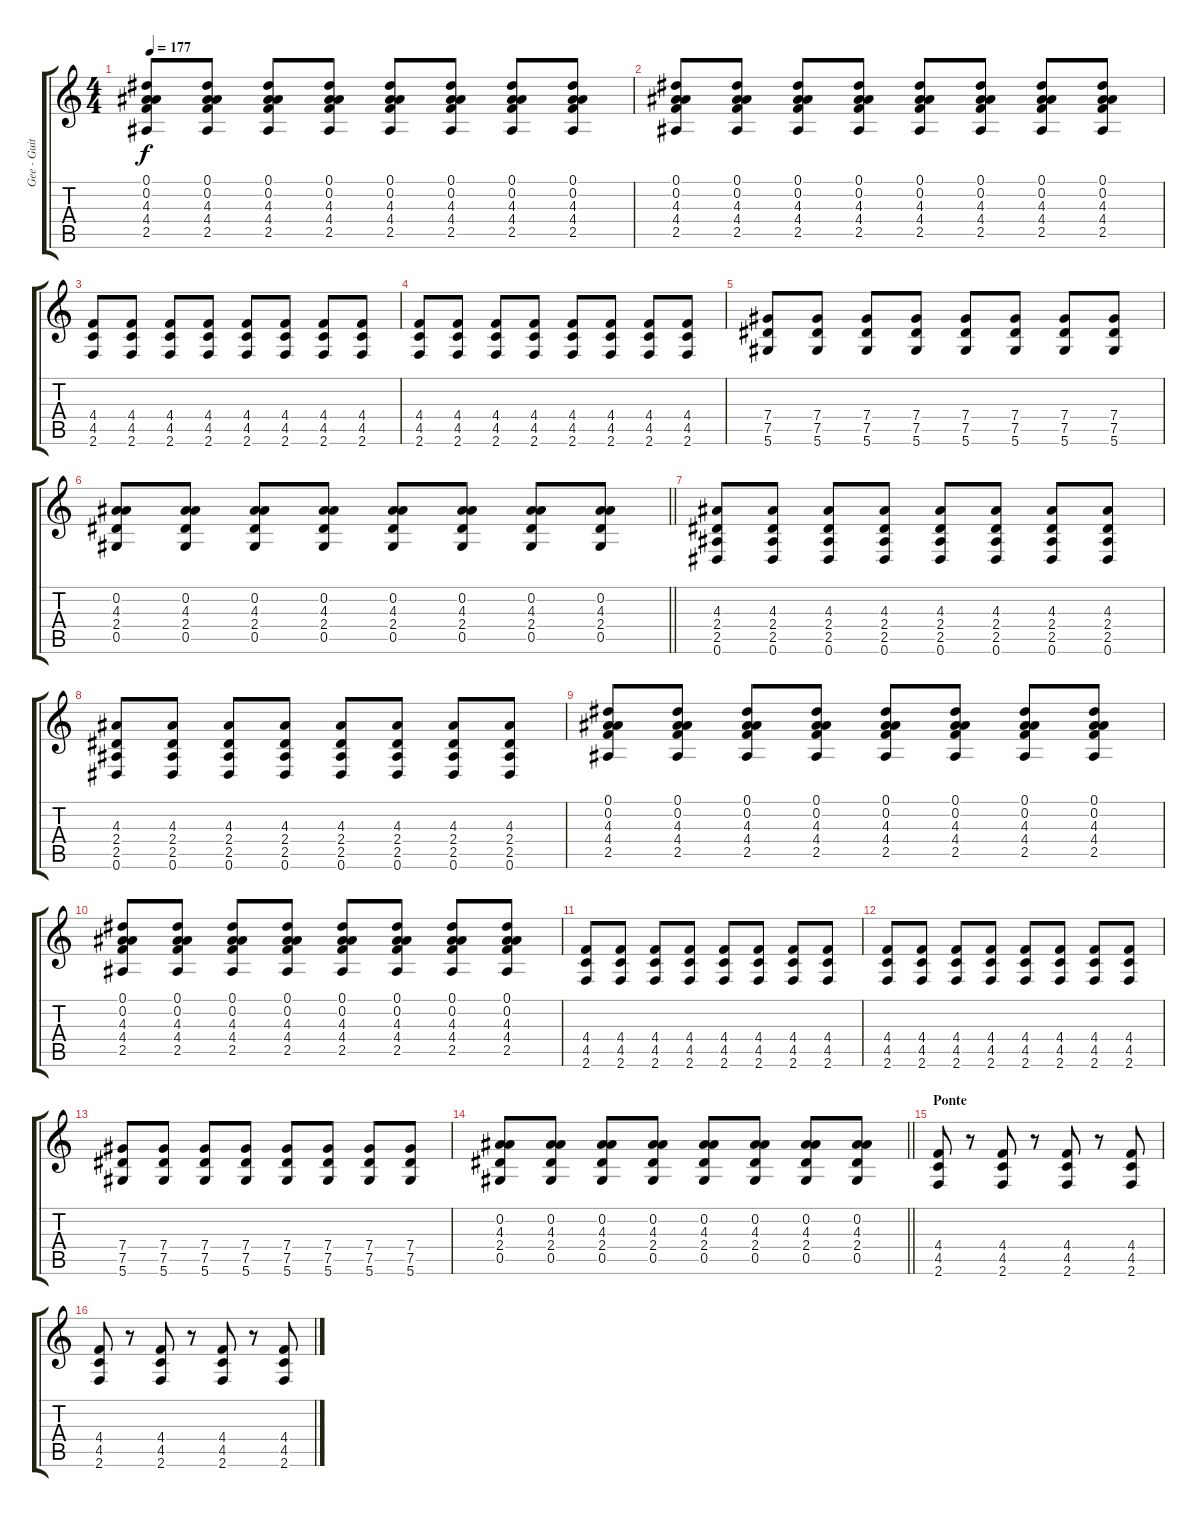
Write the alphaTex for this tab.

\track ("Gee - Guitarra" "Gee - Guit") {instrument distortionguitar}
\staff {score tabs}
\tuning (Eb4 Bb3 Gb3 Db3 Ab2 Eb2) {hide}
\ts (4 4)
\tempo 177
\clef g2
\ks c
(0.1 0.2 4.3 4.4 2.5).8{dy f} (0.1 0.2 4.3 4.4 2.5).8 (0.1 0.2 4.3 4.4 2.5).8 (0.1 0.2 4.3 4.4 2.5).8 (0.1 0.2 4.3 4.4 2.5).8 (0.1 0.2 4.3 4.4 2.5).8 (0.1 0.2 4.3 4.4 2.5).8 (0.1 0.2 4.3 4.4 2.5).8 |
(0.1 0.2 4.3 4.4 2.5).8 (0.1 0.2 4.3 4.4 2.5).8 (0.1 0.2 4.3 4.4 2.5).8 (0.1 0.2 4.3 4.4 2.5).8 (0.1 0.2 4.3 4.4 2.5).8 (0.1 0.2 4.3 4.4 2.5).8 (0.1 0.2 4.3 4.4 2.5).8 (0.1 0.2 4.3 4.4 2.5).8 |
(4.4 4.5 2.6).8 (4.4 4.5 2.6).8 (4.4 4.5 2.6).8 (4.4 4.5 2.6).8 (4.4 4.5 2.6).8 (4.4 4.5 2.6).8 (4.4 4.5 2.6).8 (4.4 4.5 2.6).8 |
(4.4 4.5 2.6).8 (4.4 4.5 2.6).8 (4.4 4.5 2.6).8 (4.4 4.5 2.6).8 (4.4 4.5 2.6).8 (4.4 4.5 2.6).8 (4.4 4.5 2.6).8 (4.4 4.5 2.6).8 |
(7.4 7.5 5.6).8 (7.4 7.5 5.6).8 (7.4 7.5 5.6).8 (7.4 7.5 5.6).8 (7.4 7.5 5.6).8 (7.4 7.5 5.6).8 (7.4 7.5 5.6).8 (7.4 7.5 5.6).8 |
\barLineRight lightlight
(0.2 4.3 2.4 0.5).8 (0.2 4.3 2.4 0.5).8 (0.2 4.3 2.4 0.5).8 (0.2 4.3 2.4 0.5).8 (0.2 4.3 2.4 0.5).8 (0.2 4.3 2.4 0.5).8 (0.2 4.3 2.4 0.5).8 (0.2 4.3 2.4 0.5).8 |
(4.3 2.4 2.5 0.6).8 (4.3 2.4 2.5 0.6).8 (4.3 2.4 2.5 0.6).8 (4.3 2.4 2.5 0.6).8 (4.3 2.4 2.5 0.6).8 (4.3 2.4 2.5 0.6).8 (4.3 2.4 2.5 0.6).8 (4.3 2.4 2.5 0.6).8 |
(4.3 2.4 2.5 0.6).8 (4.3 2.4 2.5 0.6).8 (4.3 2.4 2.5 0.6).8 (4.3 2.4 2.5 0.6).8 (4.3 2.4 2.5 0.6).8 (4.3 2.4 2.5 0.6).8 (4.3 2.4 2.5 0.6).8 (4.3 2.4 2.5 0.6).8 |
(0.1 0.2 4.3 4.4 2.5).8 (0.1 0.2 4.3 4.4 2.5).8 (0.1 0.2 4.3 4.4 2.5).8 (0.1 0.2 4.3 4.4 2.5).8 (0.1 0.2 4.3 4.4 2.5).8 (0.1 0.2 4.3 4.4 2.5).8 (0.1 0.2 4.3 4.4 2.5).8 (0.1 0.2 4.3 4.4 2.5).8 |
(0.1 0.2 4.3 4.4 2.5).8 (0.1 0.2 4.3 4.4 2.5).8 (0.1 0.2 4.3 4.4 2.5).8 (0.1 0.2 4.3 4.4 2.5).8 (0.1 0.2 4.3 4.4 2.5).8 (0.1 0.2 4.3 4.4 2.5).8 (0.1 0.2 4.3 4.4 2.5).8 (0.1 0.2 4.3 4.4 2.5).8 |
(4.4 4.5 2.6).8 (4.4 4.5 2.6).8 (4.4 4.5 2.6).8 (4.4 4.5 2.6).8 (4.4 4.5 2.6).8 (4.4 4.5 2.6).8 (4.4 4.5 2.6).8 (4.4 4.5 2.6).8 |
(4.4 4.5 2.6).8 (4.4 4.5 2.6).8 (4.4 4.5 2.6).8 (4.4 4.5 2.6).8 (4.4 4.5 2.6).8 (4.4 4.5 2.6).8 (4.4 4.5 2.6).8 (4.4 4.5 2.6).8 |
(7.4 7.5 5.6).8 (7.4 7.5 5.6).8 (7.4 7.5 5.6).8 (7.4 7.5 5.6).8 (7.4 7.5 5.6).8 (7.4 7.5 5.6).8 (7.4 7.5 5.6).8 (7.4 7.5 5.6).8 |
\barLineRight lightlight
(0.2 4.3 2.4 0.5).8 (0.2 4.3 2.4 0.5).8 (0.2 4.3 2.4 0.5).8 (0.2 4.3 2.4 0.5).8 (0.2 4.3 2.4 0.5).8 (0.2 4.3 2.4 0.5).8 (0.2 4.3 2.4 0.5).8 (0.2 4.3 2.4 0.5).8 |
\section ("" "Ponte")
(4.4 4.5 2.6).8 r.8 (4.4 4.5 2.6).8 r.8 (4.4 4.5 2.6).8 r.8 (4.4 4.5 2.6).8 |
(4.4 4.5 2.6).8 r.8 (4.4 4.5 2.6).8 r.8 (4.4 4.5 2.6).8 r.8 (4.4 4.5 2.6).8
